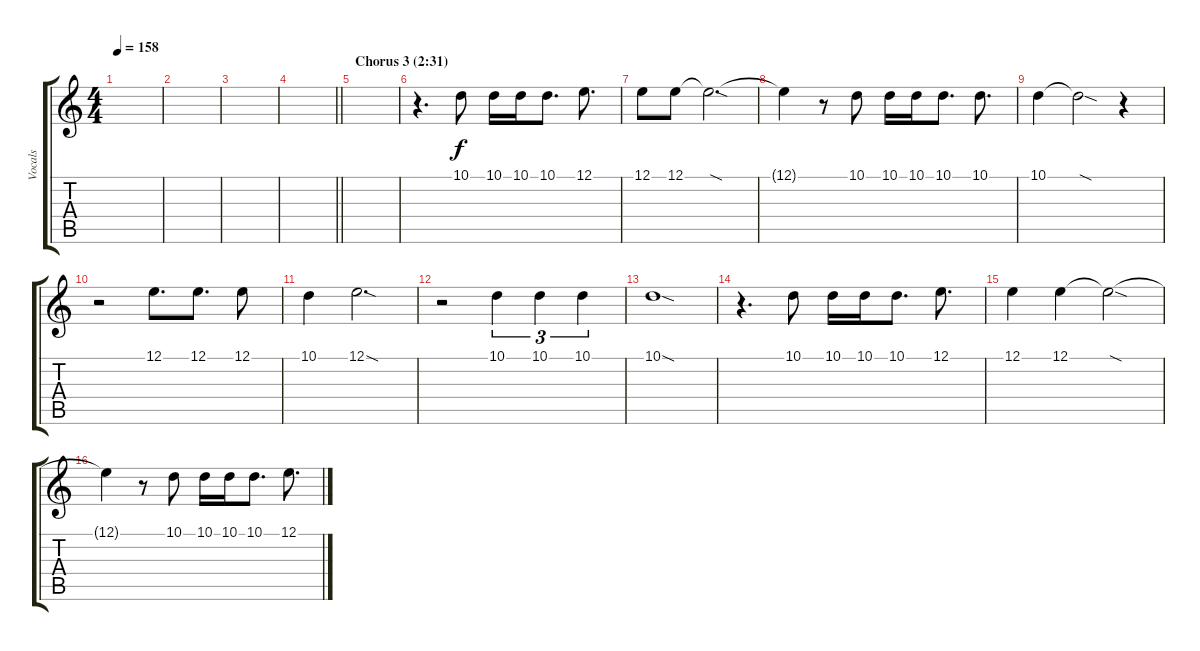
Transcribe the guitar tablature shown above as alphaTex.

\track ("Vocals" "Vocals") {instrument lead2sawtooth}
\staff {score tabs}
\tuning (E4 B3 G3 D3 A2 E2) {hide}
\ts (4 4)
\tempo 158
\clef g2
\ks c
|
|
|
\barLineRight lightlight
|
\section ("" "Chorus 3 (2:31)")
|
r.4{d} 10.1.8 10.1.16 10.1.16 10.1.8{d} 12.1.8{d} |
12.1.8 12.1.8 12.1{sod t}.2{d} |
12.1{t}.4 r.8 10.1.8 10.1.16 10.1.16 10.1.8{d} 10.1.8{d} |
10.1.4 10.1{sod t}.2 r.4 |
r.2 12.1.8{d} 12.1.8{d} 12.1.8 |
10.1.4 12.1{sod}.2{d} |
r.2 10.1.4{tu (3 2)} 10.1.4{tu (3 2)} 10.1.4{tu (3 2)} |
10.1{sod}.1 |
r.4{d} 10.1.8 10.1.16 10.1.16 10.1.8{d} 12.1.8{d} |
12.1.4 12.1.4 12.1{sod t}.2 |
12.1{t}.4 r.8 10.1.8 10.1.16 10.1.16 10.1.8{d} 12.1.8{d}
